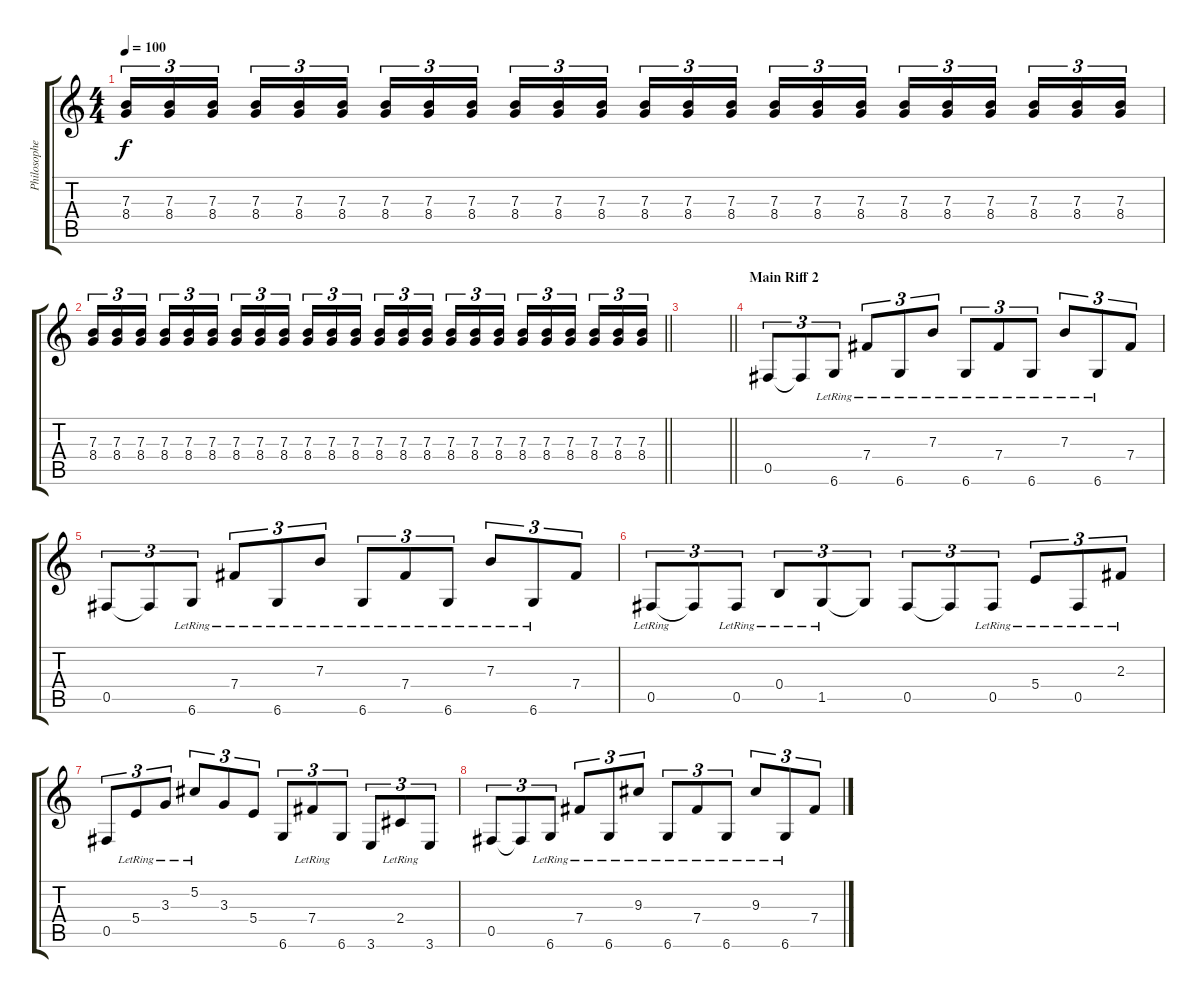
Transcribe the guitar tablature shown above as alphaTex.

\track ("Philosopher" "Philosophe") {instrument distortionguitar}
\staff {score tabs}
\tuning (Db4 Ab3 E3 B2 Gb2 Db2) {hide}
\ts (4 4)
\tempo 100
\clef g2
\ks c
(7.3 8.4).16{tu (3 2) dy f} (7.3 8.4).16{tu (3 2)} (7.3 8.4).16{tu (3 2) beam splitsecondary} (7.3 8.4).16{tu (3 2)} (7.3 8.4).16{tu (3 2)} (7.3 8.4).16{tu (3 2)} (7.3 8.4).16{tu (3 2)} (7.3 8.4).16{tu (3 2)} (7.3 8.4).16{tu (3 2) beam splitsecondary} (7.3 8.4).16{tu (3 2)} (7.3 8.4).16{tu (3 2)} (7.3 8.4).16{tu (3 2)} (7.3 8.4).16{tu (3 2)} (7.3 8.4).16{tu (3 2)} (7.3 8.4).16{tu (3 2) beam splitsecondary} (7.3 8.4).16{tu (3 2)} (7.3 8.4).16{tu (3 2)} (7.3 8.4).16{tu (3 2)} (7.3 8.4).16{tu (3 2)} (7.3 8.4).16{tu (3 2)} (7.3 8.4).16{tu (3 2) beam splitsecondary} (7.3 8.4).16{tu (3 2)} (7.3 8.4).16{tu (3 2)} (7.3 8.4).16{tu (3 2)} |
\barLineRight lightlight
(7.3 8.4).16{tu (3 2)} (7.3 8.4).16{tu (3 2)} (7.3 8.4).16{tu (3 2) beam splitsecondary} (7.3 8.4).16{tu (3 2)} (7.3 8.4).16{tu (3 2)} (7.3 8.4).16{tu (3 2)} (7.3 8.4).16{tu (3 2)} (7.3 8.4).16{tu (3 2)} (7.3 8.4).16{tu (3 2) beam splitsecondary} (7.3 8.4).16{tu (3 2)} (7.3 8.4).16{tu (3 2)} (7.3 8.4).16{tu (3 2)} (7.3 8.4).16{tu (3 2)} (7.3 8.4).16{tu (3 2)} (7.3 8.4).16{tu (3 2) beam splitsecondary} (7.3 8.4).16{tu (3 2)} (7.3 8.4).16{tu (3 2)} (7.3 8.4).16{tu (3 2)} (7.3 8.4).16{tu (3 2)} (7.3 8.4).16{tu (3 2)} (7.3 8.4).16{tu (3 2) beam splitsecondary} (7.3 8.4).16{tu (3 2)} (7.3 8.4).16{tu (3 2)} (7.3 8.4).16{tu (3 2)} |
\barLineRight lightlight
|
\section ("" "Main Riff 2")
0.5.8{tu (3 2)} 0.5{t}.8{tu (3 2)} 6.6{lr}.8{tu (3 2)} 7.4{lr}.8{tu (3 2)} 6.6{lr}.8{tu (3 2)} 7.3{lr}.8{tu (3 2)} 6.6{lr}.8{tu (3 2)} 7.4{lr}.8{tu (3 2)} 6.6{lr}.8{tu (3 2)} 7.3{lr}.8{tu (3 2)} 6.6{lr}.8{tu (3 2)} 7.4.8{tu (3 2)} |
0.5.8{tu (3 2)} 0.5{t}.8{tu (3 2)} 6.6{lr}.8{tu (3 2)} 7.4{lr}.8{tu (3 2)} 6.6{lr}.8{tu (3 2)} 7.3{lr}.8{tu (3 2)} 6.6{lr}.8{tu (3 2)} 7.4{lr}.8{tu (3 2)} 6.6{lr}.8{tu (3 2)} 7.3{lr}.8{tu (3 2)} 6.6{lr}.8{tu (3 2)} 7.4.8{tu (3 2)} |
0.5{lr}.8{tu (3 2)} 0.5{t}.8{tu (3 2)} 0.5{lr}.8{tu (3 2)} 0.4{lr}.8{tu (3 2)} 1.5{lr}.8{tu (3 2)} 1.5{t}.8{tu (3 2)} 0.5.8{tu (3 2)} 0.5{t}.8{tu (3 2)} 0.5{lr}.8{tu (3 2)} 5.4{lr}.8{tu (3 2)} 0.5{lr}.8{tu (3 2)} 2.3{lr}.8{tu (3 2)} |
0.5.8{tu (3 2)} 5.4{lr}.8{tu (3 2)} 3.3{lr}.8{tu (3 2)} 5.2{lr}.8{tu (3 2)} 3.3.8{tu (3 2)} 5.4.8{tu (3 2)} 6.6.8{tu (3 2)} 7.4{lr}.8{tu (3 2)} 6.6.8{tu (3 2)} 3.6.8{tu (3 2)} 2.4{lr}.8{tu (3 2)} 3.6.8{tu (3 2)} |
0.5.8{tu (3 2)} 0.5{t}.8{tu (3 2)} 6.6{lr}.8{tu (3 2)} 7.4{lr}.8{tu (3 2)} 6.6{lr}.8{tu (3 2)} 9.3{lr}.8{tu (3 2)} 6.6{lr}.8{tu (3 2)} 7.4{lr}.8{tu (3 2)} 6.6{lr}.8{tu (3 2)} 9.3{lr}.8{tu (3 2)} 6.6{lr}.8{tu (3 2)} 7.4.8{tu (3 2)}
